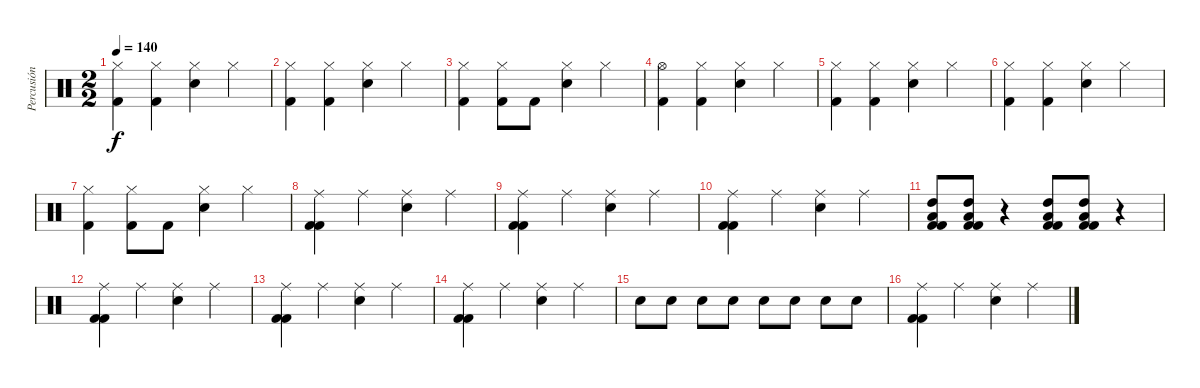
\track ("Percusión" "Percusión") {instrument percussion}
\staff {score}
\articulation defaults
\ts (2 2)
\tempo 140
\clef neutral
\ks c
("Hi-Hat (closed)" "Kick (hit) 2").4{dy f} ("Hi-Hat (closed)" "Kick (hit) 2").4 ("Hi-Hat (closed)" "Snare (hit) 2").4 "Hi-Hat (closed)".4 |
("Hi-Hat (closed)" "Kick (hit) 2").4 ("Hi-Hat (closed)" "Kick (hit) 2").4 ("Hi-Hat (closed)" "Snare (hit) 2").4 "Hi-Hat (closed)".4 |
("Hi-Hat (closed)" "Kick (hit) 2").4 ("Hi-Hat (closed)" "Kick (hit) 2").8 "Kick (hit) 2".8 ("Hi-Hat (closed)" "Snare (hit) 2").4 "Hi-Hat (closed)".4 |
("Hi-Hat (open)" "Kick (hit) 2").4 ("Kick (hit) 2" "Hi-Hat (closed)").4 ("Snare (hit) 2" "Hi-Hat (closed)").4 "Hi-Hat (closed)".4 |
("Hi-Hat (closed)" "Kick (hit) 2").4 ("Hi-Hat (closed)" "Kick (hit) 2").4 ("Hi-Hat (closed)" "Snare (hit) 2").4 "Hi-Hat (closed)".4 |
("Hi-Hat (closed)" "Kick (hit) 2").4 ("Hi-Hat (closed)" "Kick (hit) 2").4 ("Hi-Hat (closed)" "Snare (hit) 2").4 "Hi-Hat (closed)".4 |
("Hi-Hat (closed)" "Kick (hit) 2").4 ("Hi-Hat (closed)" "Kick (hit) 2").8 "Kick (hit) 2".8 ("Hi-Hat (closed)" "Snare (hit) 2").4 "Hi-Hat (closed)".4 |
("Ride (middle)" "Kick (hit) 2" "Kick (hit) 2").4 "Ride (middle)".4 ("Ride (middle)" "Snare (hit) 2").4 "Ride (middle)".4 |
("Ride (middle)" "Kick (hit) 2" "Kick (hit) 2").4 "Ride (middle)".4 ("Ride (middle)" "Snare (hit) 2").4 "Ride (middle)".4 |
("Ride (middle)" "Kick (hit) 2" "Kick (hit) 2").4 "Ride (middle)".4 ("Ride (middle)" "Snare (hit) 2").4 "Ride (middle)".4 |
("Kick (hit) 2" "Low Tom (hit)" "High Tom (hit)" "Kick (hit) 2").8 ("Kick (hit) 2" "Low Tom (hit)" "High Tom (hit)" "Kick (hit) 2").8 r.4 ("Kick (hit) 2" "Low Tom (hit)" "High Tom (hit)" "Kick (hit) 2").8 ("Kick (hit) 2" "Low Tom (hit)" "High Tom (hit)" "Kick (hit) 2").8 r.4 |
("Ride (middle)" "Kick (hit) 2" "Kick (hit) 2").4 "Ride (middle)".4 ("Ride (middle)" "Snare (hit) 2").4 "Ride (middle)".4 |
("Ride (middle)" "Kick (hit) 2" "Kick (hit) 2").4 "Ride (middle)".4 ("Ride (middle)" "Snare (hit) 2").4 "Ride (middle)".4 |
("Ride (middle)" "Kick (hit) 2" "Kick (hit) 2").4 "Ride (middle)".4 ("Ride (middle)" "Snare (hit) 2").4 "Ride (middle)".4 |
"Snare (hit) 2".8 "Snare (hit) 2".8 "Snare (hit) 2".8 "Snare (hit) 2".8 "Snare (hit) 2".8 "Snare (hit) 2".8 "Snare (hit) 2".8 "Snare (hit) 2".8 |
("Ride (middle)" "Kick (hit) 2" "Kick (hit) 2").4 "Ride (middle)".4 ("Ride (middle)" "Snare (hit) 2").4 "Ride (middle)".4
